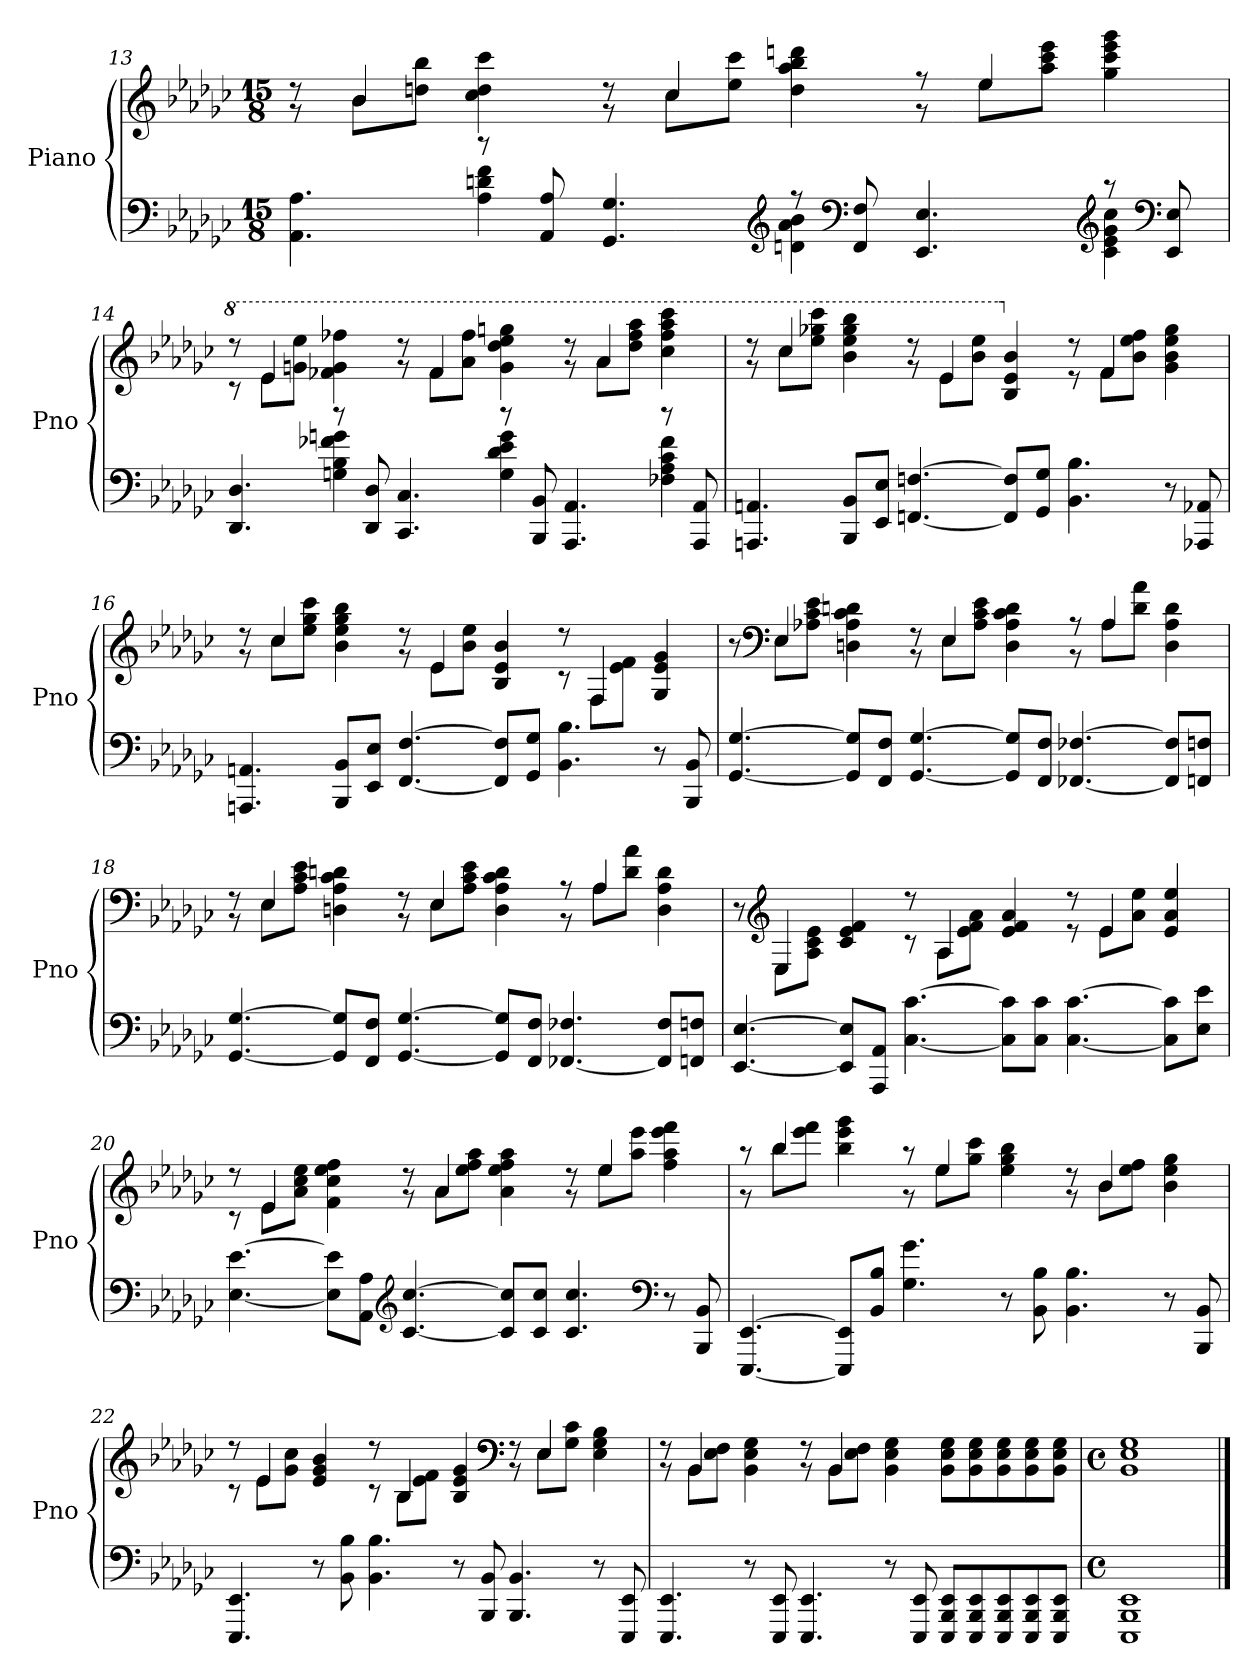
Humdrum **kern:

**kern	**kern
*part1	*part1
*staff2	*staff1
*I"Piano	*
*I'Pno	*
*clefF4	*clefG2
*k[b-e-a-d-g-c-]	*k[b-e-a-d-g-c-]
*e-:	*e-:
*M15/8	*M15/8
=13	=13
*^	*^
4.AA- 4.A-	4.ryy	8r	8r
.	.	4b-	8b-L
.	.	.	8ddn 8bb-J
8r	4A- 4dn 4f	4ryy	4cc- 4dd 4ccc-
8AA- 8A-	.	.	.
4.GG- 4.G-	4.ryy	8r	8r
.	.	4cc-	8cc-L
.	.	.	8ee- 8ccc-J
*clefG2	*	*	*
8r	4dn 4a- 4b-	4ryy	4dd 4aa- 4bb- 4dddn
*clefF4	*	*	*
8FF 8F	.	.	.
4.EE- 4.E-	4.ryy	8r	8r
.	.	4ee-	8ee-L
.	.	.	8aa- 8ccc- 8eee-J
*clefG2	*	*	*
8r	4c- 4e- 4g- 4cc-	4ryy	4gg- 4ccc- 4eee- 4ggg-
*clefF4	*	*	*
8EE- 8E-	.	.	.
=14	=14	=14	=14
*	*	*8va	*
4.DD- 4.D-	4.ryy	8r	8r
.	.	4ee-	8ee-L
.	.	.	8ggn 8eee-J
8r	4Gn 4B- 4f-X 4gn	4ryy	4ff-X 4gg 4fff-X
8DD- 8D-	.	.	.
4.CC- 4.C-	4.ryy	8r	8r
.	.	4ff-	8ff-L
.	.	.	8aa- 8fff-J
8r	4G 4d- 4e- 4g	4ryy	4gg 4ddd- 4eee- 4gggn
8BBB- 8BB-	.	.	.
4.AAA- 4.AA-	4.ryy	8r	8r
.	.	4aa-	8aa-L
.	.	.	8ddd- 8fff- 8aaa-J
8r	4F-X 4A- 4c- 4f-	4ryy	4ccc- 4fff- 4aaa- 4cccc-
8AAA- 8AA-	.	.	.
*v	*v	*	*
=15	=15	=15
4.AAAn 4.AAn	8r	8r
.	4ccc-	8ccc-L
.	.	8eee- 8ggg-X 8cccc-J
8BBB- 8BB-L	4ryy	4bb- 4eee- 4ggg- 4bbb-
8EE- 8E-J	.	.
[4.FFn [4.Fn	8r	8r
.	4ee-	8ee-L
.	.	8bb- 8eee-J
8FF] 8F]L	4ryy	4b- 4ee- 4bb-
8GG- 8G-J	.	.
*	*X8va	*
4.BB- 4.B-	8r	8r
.	4f	8fL
.	.	8b- 8ee- 8ffJ
8r	4ryy	4g- 4b- 4ee- 4gg-
8AAA-X 8AA-X	.	.
=16	=16	=16
4.AAAn 4.AAn	8r	8r
.	4cc-	8cc-L
.	.	8ee- 8gg- 8ccc-J
8BBB- 8BB-L	4ryy	4b- 4ee- 4gg- 4bb-
8EE- 8E-J	.	.
[4.FF [4.F	8r	8r
.	4e-	8e-L
.	.	8b- 8ee-J
8FF] 8F]L	4ryy	4B- 4e- 4b-
8GG- 8G-J	.	.
4.BB- 4.B-	8r	8r
.	4F	8FL
.	.	8e- 8fJ
8r	4ryy	4G- 4e- 4g-
8BBB- 8BB-	.	.
=17	=17	=17
[4.GG- [4.G-	8r	8ryy
*	*clefF4	*
.	4E-	8E-L
.	.	8A-X 8c- 8e-J
8GG-] 8G-]L	4ryy	4Dn 4A- 4c- 4dn
8FF 8FJ	.	.
[4.GG- [4.G-	8r	8r
.	4E-	8E-L
.	.	8A- 8c- 8e-J
8GG-] 8G-]L	4ryy	4D 4A- 4c- 4d
8FF 8FJ	.	.
[4.FF-X [4.F-X	8r	8r
.	4A-	8A-L
.	.	8d 8a-J
8FF-] 8F-]L	4ryy	4D 4A- 4d
8FFn 8FnJ	.	.
=18	=18	=18
[4.GG- [4.G-	8r	8r
.	4E-	8E-L
.	.	8A- 8c- 8e-J
8GG-] 8G-]L	4ryy	4Dn 4A- 4c- 4dn
8FF 8FJ	.	.
[4.GG- [4.G-	8r	8r
.	4E-	8E-L
.	.	8A- 8c- 8e-J
8GG-] 8G-]L	4ryy	4D 4A- 4c- 4d
8FF 8FJ	.	.
[4.FF-X 4.F-X	8r	8r
.	4A-	8A-L
.	.	8d 8a-J
8FF-] 8F-L	4ryy	4D 4A- 4d
8FFn 8FnJ	.	.
=19	=19	=19
[4.EE- [4.E-	8r	8ryy
*	*clefG2	*
.	4E-	8E-L
.	.	8A- 8c- 8e-J
8EE-] 8E-]L	4ryy	4c- 4e- 4f
8AAA- 8AA-J	.	.
[4.C- [4.c-	8r	8r
.	4A-	8A-L
.	.	8e- 8f 8a-J
8C-] 8c-]L	4ryy	4e- 4f 4a-
8C- 8c-J	.	.
[4.C- [4.c-	8r	8r
.	4e-	8e-L
.	.	8a- 8ee-J
8C-] 8c-]L	4ryy	4e- 4a- 4ee-
8E- 8e-J	.	.
=20	=20	=20
[4.E- [4.e-	8r	8r
.	4e-	8e-L
.	.	8a- 8cc- 8ee-J
8E-] 8e-]L	4ryy	4f 4cc- 4ee- 4ff
8AA- 8A-J	.	.
*clefG2	*	*
[4.c- [4.cc-	8r	8r
.	4a-	8a-L
.	.	8ee- 8ff 8aa-J
8c-] 8cc-]L	4ryy	4a- 4ee- 4ff 4aa-
8c- 8cc-J	.	.
4.c- 4.cc-	8r	8r
.	4ee-	8ee-L
.	.	8aa- 8eee-J
*clefF4	*	*
8r	4ryy	4ff 4aa- 4eee- 4fff
8BBB- 8BB-	.	.
=21	=21	=21
[4.EEE- [4.EE-	8r	8r
.	4bb-	8bb-L
.	.	8eee- 8fffJ
8EEE-] 8EE-]L	4ryy	4bb- 4eee- 4ggg-
8BB- 8B-J	.	.
4.G- 4.g-	8r	8r
.	4ee-	8ee-L
.	.	8gg- 8ccc-J
8r	4ryy	4ee- 4gg- 4bb-
8BB- 8B-	.	.
4.BB- 4.B-	8r	8r
.	4b-	8b-L
.	.	8ee- 8ffJ
8r	4ryy	4b- 4ee- 4gg-
8BBB- 8BB-	.	.
=22	=22	=22
4.EEE- 4.EE-	8r	8r
.	4e-	8e-L
.	.	8g- 8cc-J
8r	4ryy	4e- 4g- 4b-
8BB- 8B-	.	.
4.BB- 4.B-	8r	8r
.	4B-	8B-L
.	.	8e- 8fJ
8r	4ryy	4B- 4e- 4g-
8BBB- 8BB-	.	.
*	*clefF4	*
4.BBB- 4.BB-	8r	8r
.	4E-	8E-L
.	.	8G- 8c-J
8r	4ryy	4E- 4G- 4B-
8EEE- 8EE-	.	.
=23	=23	=23
4.EEE- 4.EE-	8r	8r
.	4BB-	8BB-L
.	.	8E- 8FJ
8r	4ryy	4BB- 4E- 4G-
8EEE- 8EE-	.	.
4.EEE- 4.EE-	8r	8r
.	4BB-	8BB-L
.	.	8E- 8FJ
8r	4ryy	4BB- 4E- 4G-
8EEE- 8EE-	.	.
8EEE- 8BBB- 8EE-L	4.ryy	8BB- 8E- 8G-L
8EEE- 8BBB- 8EE-	.	8BB- 8E- 8G-
8EEE- 8BBB- 8EE-	.	8BB- 8E- 8G-
8EEE- 8BBB- 8EE-	4ryy	8BB- 8E- 8G-
8EEE- 8BBB- 8EE-J	.	8BB- 8E- 8G-J
*	*v	*v
=24	=24
*M4/4	*M4/4
*met(c)	*met(c)
1EEE- 1BBB- 1EE-	1BB- 1E- 1G-
==	==
*-	*-
